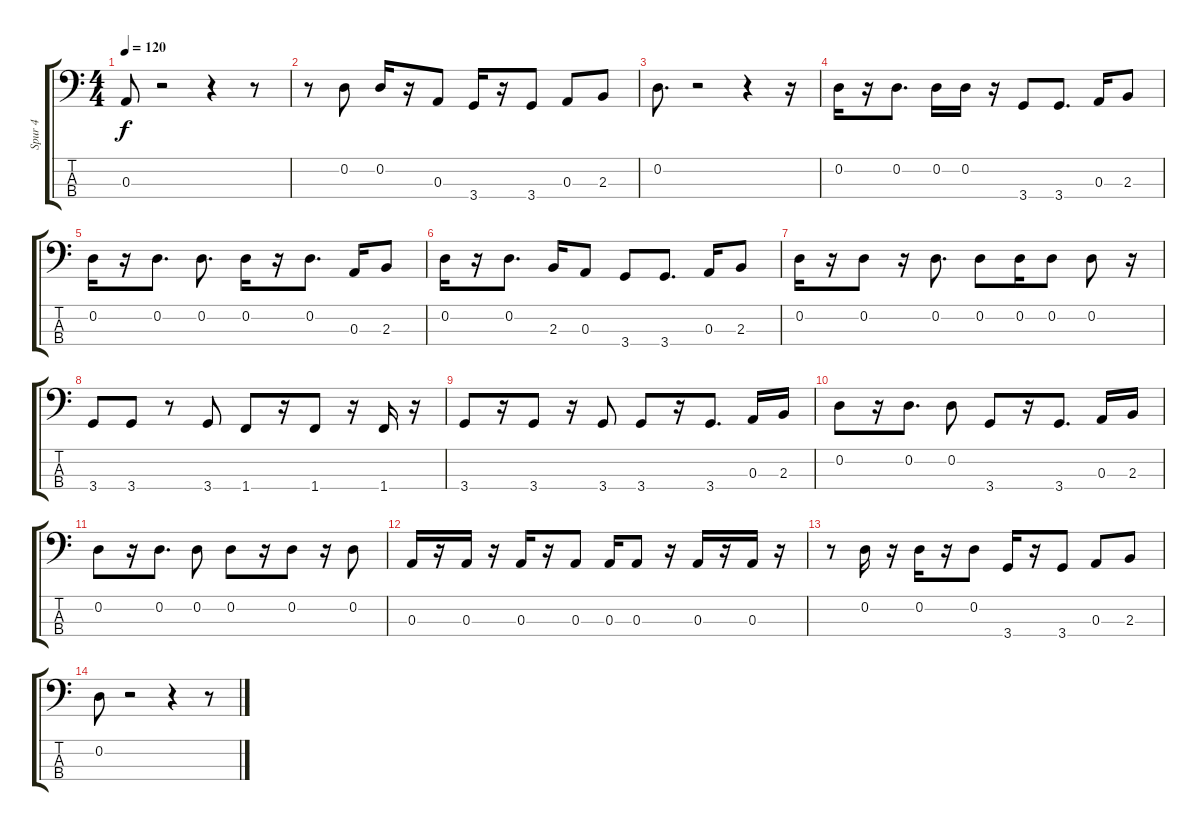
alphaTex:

\track ("Spur 4" "Spur 4") {instrument electricbassfinger}
\staff {score tabs}
\tuning (G2 D2 A1 E1) {hide}
\ts (4 4)
\tempo 120
\clef f4
\ks c
0.3.8{dy f} r.2 r.4 r.8 |
r.8 0.2.8 0.2.16 r.16 0.3.8 3.4.16 r.16 3.4.8 0.3.8 2.3.8 |
0.2.8{d} r.2 r.4 r.16 |
0.2.16 r.16 0.2.8{d} 0.2.16 0.2.16 r.16 3.4.8 3.4.8{d} 0.3.16 2.3.8 |
0.2.16 r.16 0.2.8{d} 0.2.8{d} 0.2.16 r.16 0.2.8{d} 0.3.16 2.3.8 |
0.2.16 r.16 0.2.8{d} 2.3.16 0.3.8 3.4.8 3.4.8{d} 0.3.16 2.3.8 |
0.2.16 r.16 0.2.8 r.16 0.2.8{d} 0.2.8 0.2.16 0.2.8 0.2.8 r.16 |
3.4.8 3.4.8 r.8 3.4.8 1.4.8 r.16 1.4.8 r.16 1.4.16 r.16 |
3.4.8 r.16 3.4.8 r.16 3.4.8 3.4.8 r.16 3.4.8{d} 0.3.16 2.3.16 |
0.2.8 r.16 0.2.8{d} 0.2.8 3.4.8 r.16 3.4.8{d} 0.3.16 2.3.16 |
0.2.8 r.16 0.2.8{d} 0.2.8 0.2.8 r.16 0.2.8 r.16 0.2.8 |
0.3.16 r.16 0.3.16 r.16 0.3.16 r.16 0.3.8 0.3.16 0.3.8 r.16 0.3.16 r.16 0.3.16 r.16 |
r.8 0.2.16 r.16 0.2.16 r.16 0.2.8 3.4.16 r.16 3.4.8 0.3.8 2.3.8 |
0.2.8 r.2 r.4 r.8
